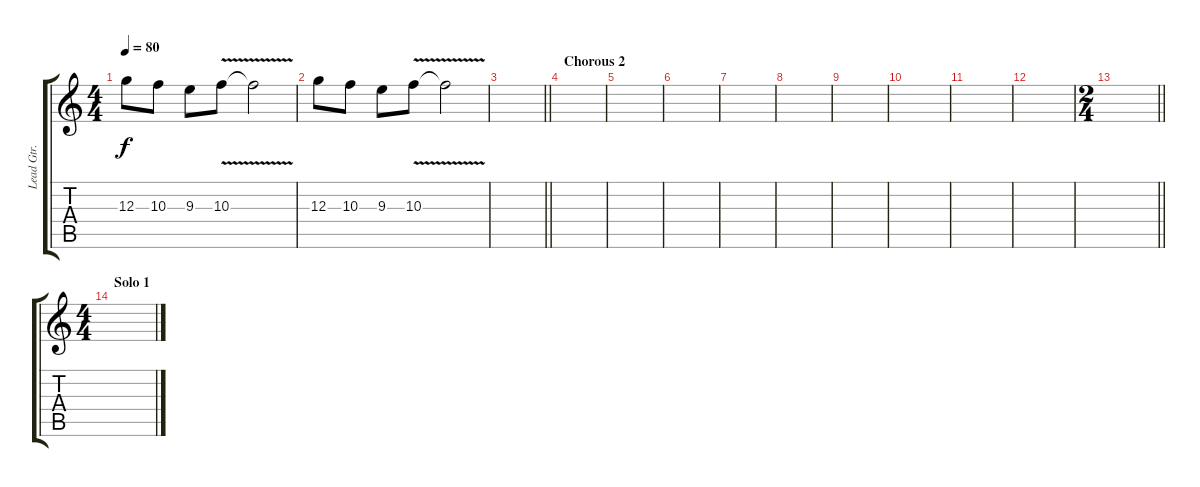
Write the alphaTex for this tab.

\track ("Lead Gtr. 1" "Lead Gtr. ") {instrument distortionguitar}
\staff {score tabs}
\tuning (E4 B3 G3 D3 A2 D2) {hide}
\ts (4 4)
\tempo 80
\clef g2
\ks c
12.3.8{dy f} 10.3.8 9.3.8 10.3{v}.8 10.3{t}.2 |
12.3.8 10.3.8 9.3.8 10.3{v}.8 10.3{t}.2 |
\barLineRight lightlight
|
\section ("" "Chorous 2")
|
|
|
|
|
|
|
|
|
\ts (2 4)
\barLineRight lightlight
|
\ts (4 4)
\section ("" "Solo 1")
